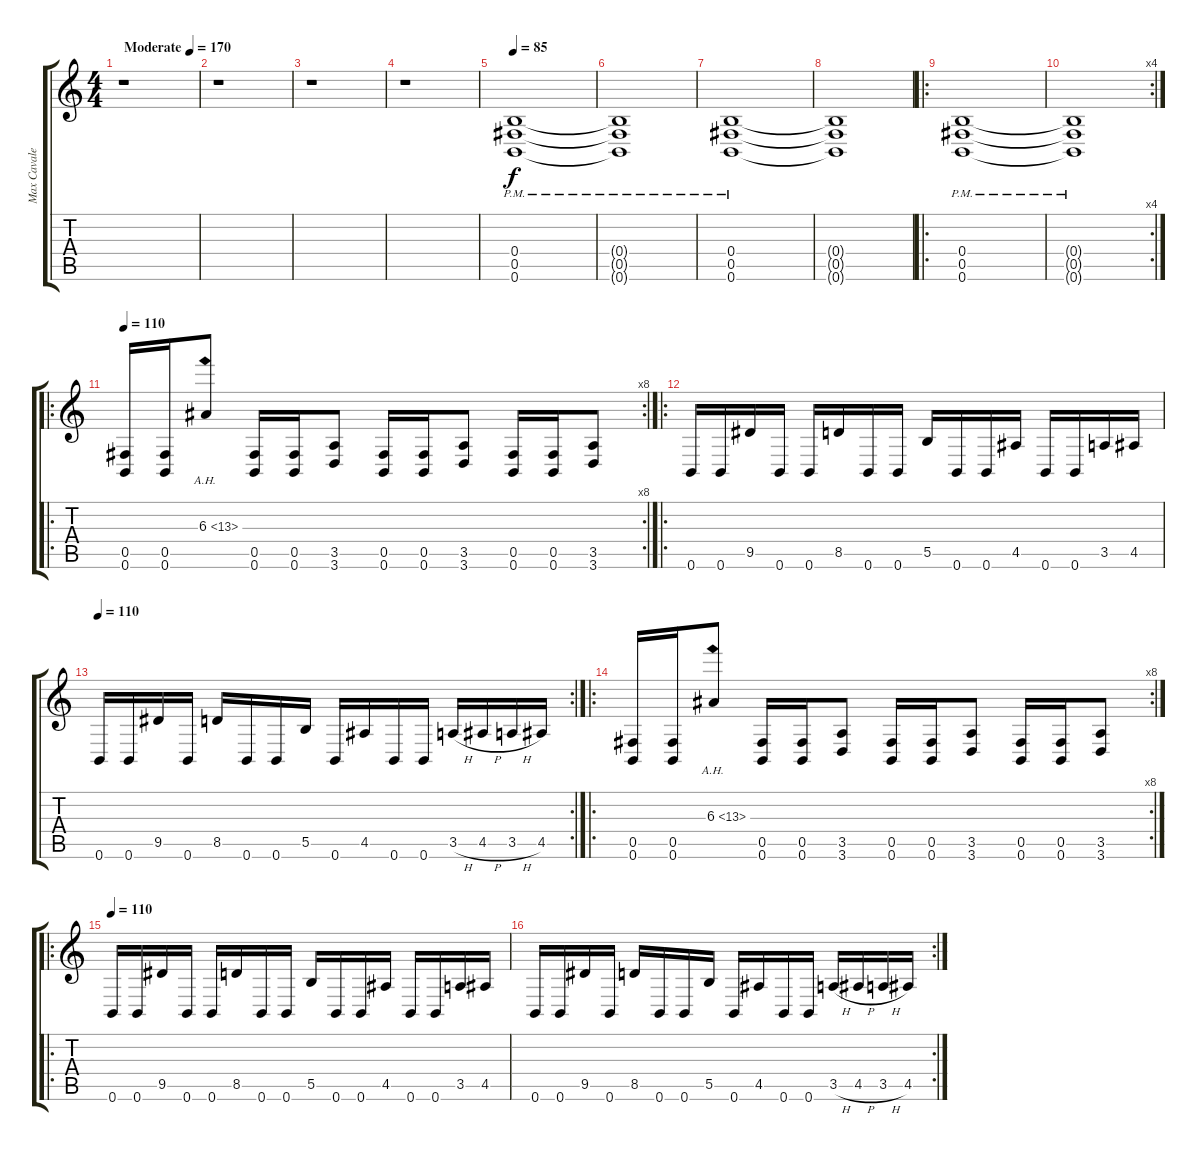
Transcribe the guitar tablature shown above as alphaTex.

\track ("Max Cavalera" "Max Cavale") {instrument overdrivenguitar}
\staff {score tabs}
\tuning (C4 Ab3 E3 B2 Gb2 B1) {hide}
\ts (4 4)
\tempo (170 "Moderate")
\tempo 85
\tempo (170 "Moderate")
\clef g2
\ks c
r.1{dy f instrument overdrivenguitar} |
r.1 |
r.1 |
r.1 |
\tempo 85
(0.4{pm} 0.5{pm} 0.6{pm}).1 |
(0.4{pm t} 0.5{pm t} 0.6{pm t}).1 |
(0.4{pm} 0.5{pm} 0.6{pm}).1 |
(0.4{t} 0.5{t} 0.6{t}).1 |
\ro
(0.4{pm} 0.5{pm} 0.6{pm}).1 |
\rc 4
(0.4{pm t} 0.5{pm t} 0.6{pm t}).1 |
\ro
\rc 8
\tempo 110
(0.5 0.6).16 (0.5 0.6).16 6.3{ah 7}.8 (0.5 0.6).16 (0.5 0.6).16 (3.5 3.6).8 (0.5 0.6).16 (0.5 0.6).16 (3.5 3.6).8 (0.5 0.6).16 (0.5 0.6).16 (3.5 3.6).8 |
\ro
0.6.16 0.6.16 9.5.16 0.6.16 0.6.16 8.5.16 0.6.16 0.6.16 5.5.16 0.6.16 0.6.16 4.5.16 0.6.16 0.6.16 3.5.16 4.5.16 |
\rc 2
\tempo 110
0.6.16 0.6.16 9.5.16 0.6.16 8.5.16 0.6.16 0.6.16 5.5.16 0.6.16 4.5.16 0.6.16 0.6.16 3.5{h}.16 4.5{h}.16 3.5{h}.16 4.5.16 |
\ro
\rc 8
(0.5 0.6).16 (0.5 0.6).16 6.3{ah 7}.8 (0.5 0.6).16 (0.5 0.6).16 (3.5 3.6).8 (0.5 0.6).16 (0.5 0.6).16 (3.5 3.6).8 (0.5 0.6).16 (0.5 0.6).16 (3.5 3.6).8 |
\ro
\tempo 110
0.6.16 0.6.16 9.5.16 0.6.16 0.6.16 8.5.16 0.6.16 0.6.16 5.5.16 0.6.16 0.6.16 4.5.16 0.6.16 0.6.16 3.5.16 4.5.16 |
\rc 2
0.6.16 0.6.16 9.5.16 0.6.16 8.5.16 0.6.16 0.6.16 5.5.16 0.6.16 4.5.16 0.6.16 0.6.16 3.5{h}.16 4.5{h}.16 3.5{h}.16 4.5.16
